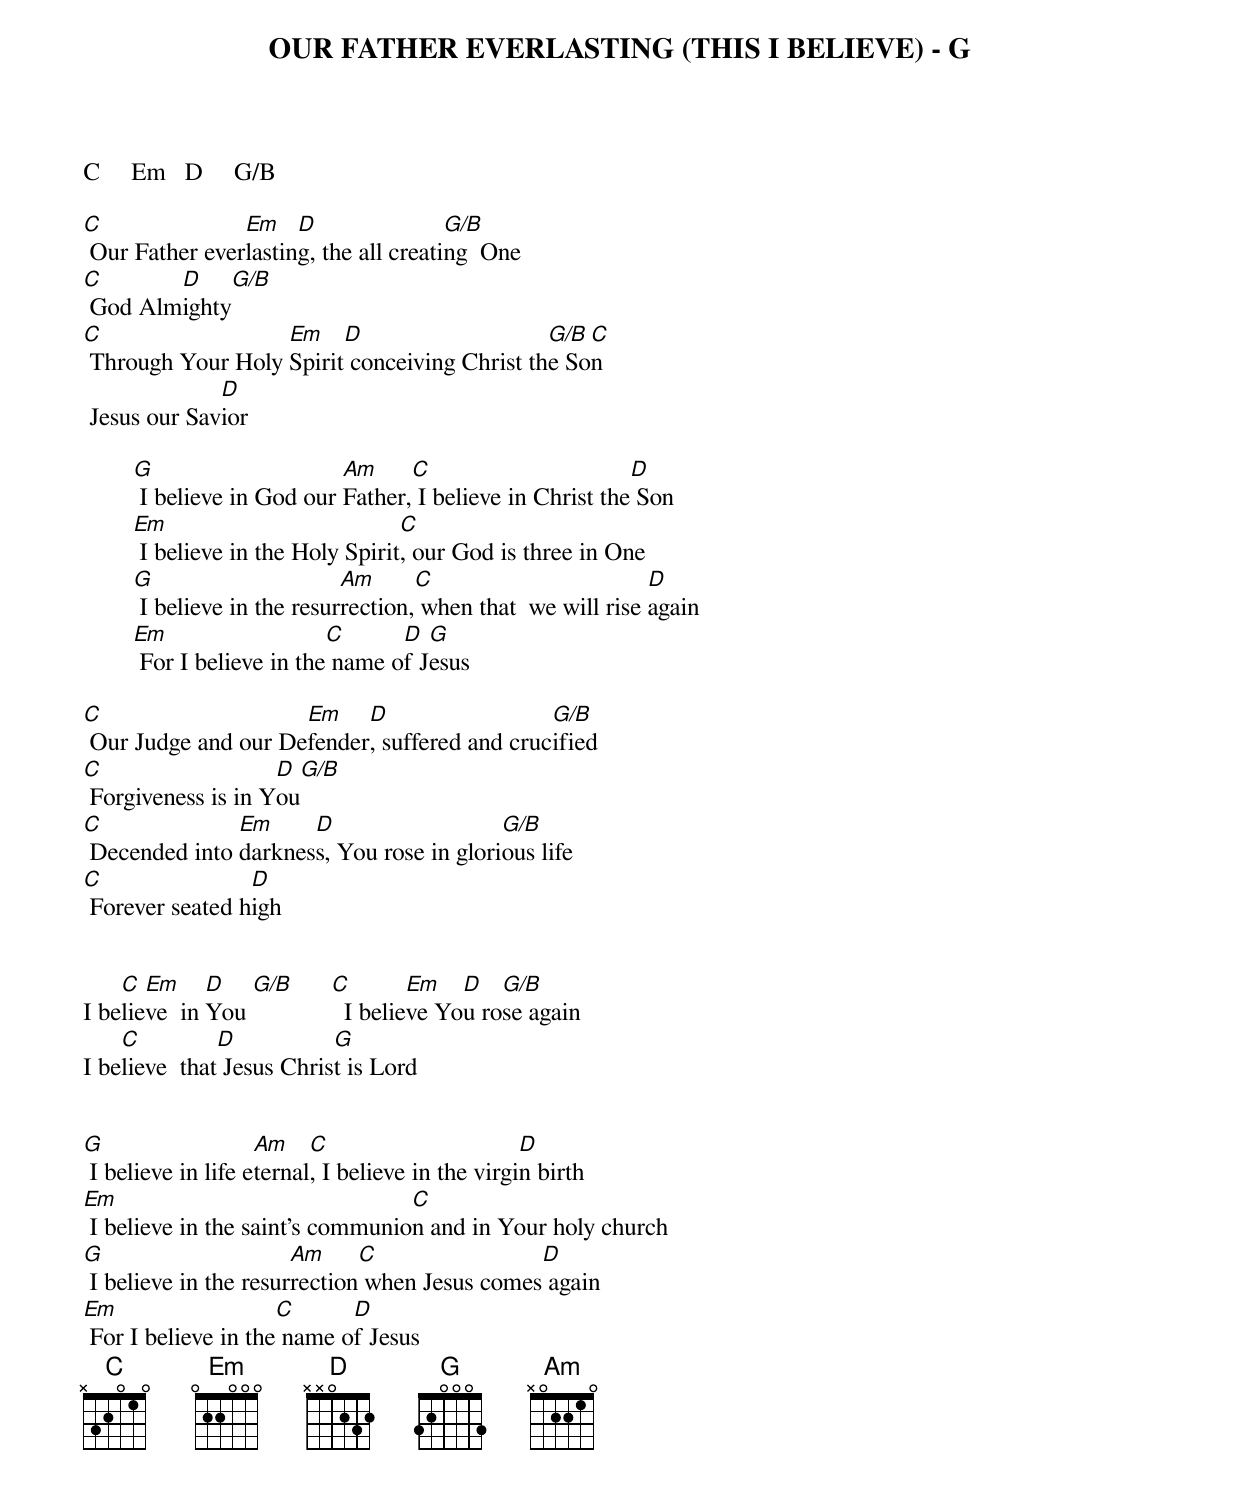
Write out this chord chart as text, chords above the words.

OUR FATHER EVERLASTING (THIS I BELIEVE) - G

C     Em   D     G/B

C               Em    D                G/B
 Our Father everlasting, the all creating  One
C       D    G/B
 God Almighty
C                  Em    D                    G/B C
 Through Your Holy Spirit conceiving Christ the Son
              D
 Jesus our Savior

	G                     Am     C                       D
	 I believe in God our Father, I believe in Christ the Son
	Em                           C
	 I believe in the Holy Spirit, our God is three in One
	G                      Am      C                        D
	 I believe in the resurrection, when that  we will rise again
	Em                   C      D  G
	 For I believe in the name of Jesus

C                    Em    D                  G/B
 Our Judge and our Defender, suffered and crucified
C                   D  G/B
 Forgiveness is in You
C              Em     D                   G/B
 Decended into darkness, You rose in glorious life
C                D
 Forever seated high


    C  Em     D   G/B   C        Em   D   G/B
I believe  in You         I believe You rose again
    C          D           G
I believe  that Jesus Christ is Lord


G                   Am    C                       D
 I believe in life eternal, I believe in the virgin birth
Em                                C
 I believe in the saint's communion and in Your holy church
G                      Am     C                D
 I believe in the resurrection when Jesus comes again
Em                   C      D
 For I believe in the name of Jesus
